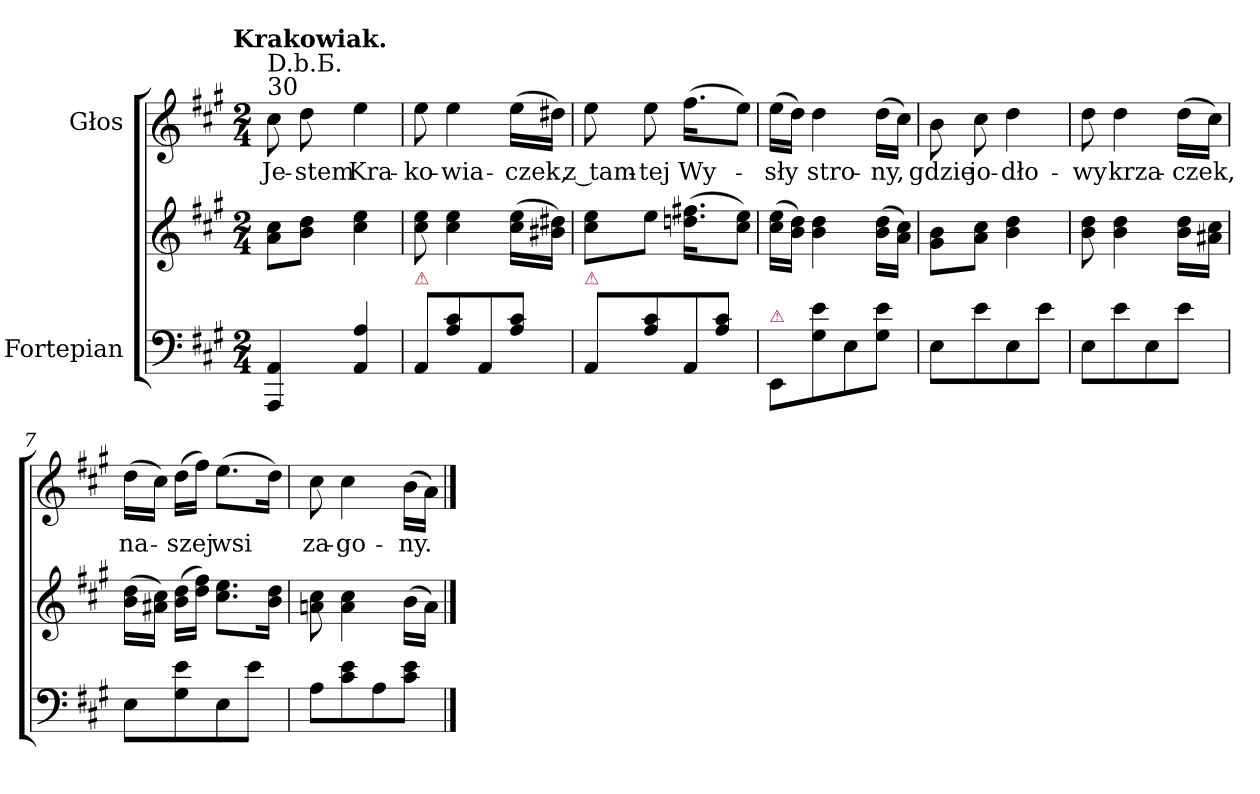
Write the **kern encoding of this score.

**kern	**kern	**kern	**text
*part2	*part2	*part1	*part1
*staff3	*staff2	*staff1	*staff1
*I"Fortepian	*	*I"Głos	*
*clefF4	*clefG2	*clefG2	*
*k[f#c#g#]	*k[f#c#g#]	*k[f#c#g#]	*
*A:	*A:	*A:	*
!!LO:TX:omd:t=Krakowiak.
*M2/4	*M2/4	*M2/4	*
=1	=1	=1	=1
!	!	!LO:TX:a:t=D.b.Б.\n30	!
4AAA/ 4AA/	8a\ 8cc#\L	8cc#\	Je-
.	8b\ 8dd\J	8dd\	-stem
4AA/ 4A/	4cc#\ 4ee\	4ee\	Kra-
=2	=2	=2	=2
!LO:TX:a:color=crimson:t=⚠	!	!	!
8AA/L	8cc#\ 8ee\	8ee\	-ko-
8A\ 8c#\	4cc#\ 4ee\	4ee\	-wia-
8AA/	.	.	.
8A\ 8c#\J	(16cc#\ 16ee\LL	(16ee\LL	-czek,
.	16b#X\ 16dd#X\JJ)	16dd#X\JJ)	.
=3	=3	=3	=3
!LO:TX:a:color=crimson:t=⚠	!	!	!
8AA/L	8cc#\ 8ee\L	8ee\	z tam-
8A\ 8c#\	8ee\J	8ee\	-tej
!	!LO:N:vis=16.	!LO:N:vis=16.	!
8AA/	(8.ddn\ 8.ff#X\KL	(8.ff#\KL	Wy-
8A\ 8c#\J	.	.	.
!	!LO:N:vis=8	!LO:N:vis=8	!
.	16cc#\ 16ee\J)	16ee\J)	.
=4	=4	=4	=4
!LO:TX:a:color=crimson:t=⚠	!	!	!
8EE/L	(16cc#\ 16ee\LL	(16ee\LL	sły
.	16b\ 16dd\JJ)	16dd\JJ)	.
8G#\ 8e\	4b\ 4dd\	4dd\	stro-
8E\	.	.	.
8G#\ 8e\J	(16b\ 16dd\LL	(16dd\LL	-ny,
.	16a\ 16cc#\JJ)	16cc#\JJ)	.
=5	=5	=5	=5
8E\L	8g#\ 8b\L	8b\	gdzie
8e\	8a\ 8cc#\J	8cc#\	jo-
8E\	4b\ 4dd\	4dd\	-dło-
8e\J	.	.	.
=6	=6	=6	=6
8E\L	8b\ 8dd\	8dd\	-wy
8e\	4b\ 4dd\	4dd\	krza-
8E\	.	.	.
8e\J	16b\ 16dd\LL	(16dd\LL	-czek,
.	16a#X\ 16cc#\JJ	16cc#\JJ)	.
=7	=7	=7	=7
8E\L	(16b\ 16dd\LL	(16dd\LL	na-
.	16a#X\ 16cc#\JJ)	16cc#\JJ)	.
8G#\ 8e\	(16b\ 16dd\LL	(16dd\LL	szej
.	16dd\ 16ff#\JJ)	16ff#\JJ)	.
8E\	8.cc#\ 8.ee\L	(8.ee\L	wsi
8e\J	.	.	.
.	16b\ 16dd\Jk	16dd\Jk)	.
=8	=8	=8	=8
8A\L	8an\ 8cc#\	8cc#\	za-
8c#\ 8e\	4a\ 4cc#\	4cc#\	-go-
8A\	.	.	.
8c#\ 8e\J	(16b\LL	(16b\LL	-ny.
.	16a\JJ)	16a\JJ)	.
==	==	==	==
*-	*-	*-	*-
